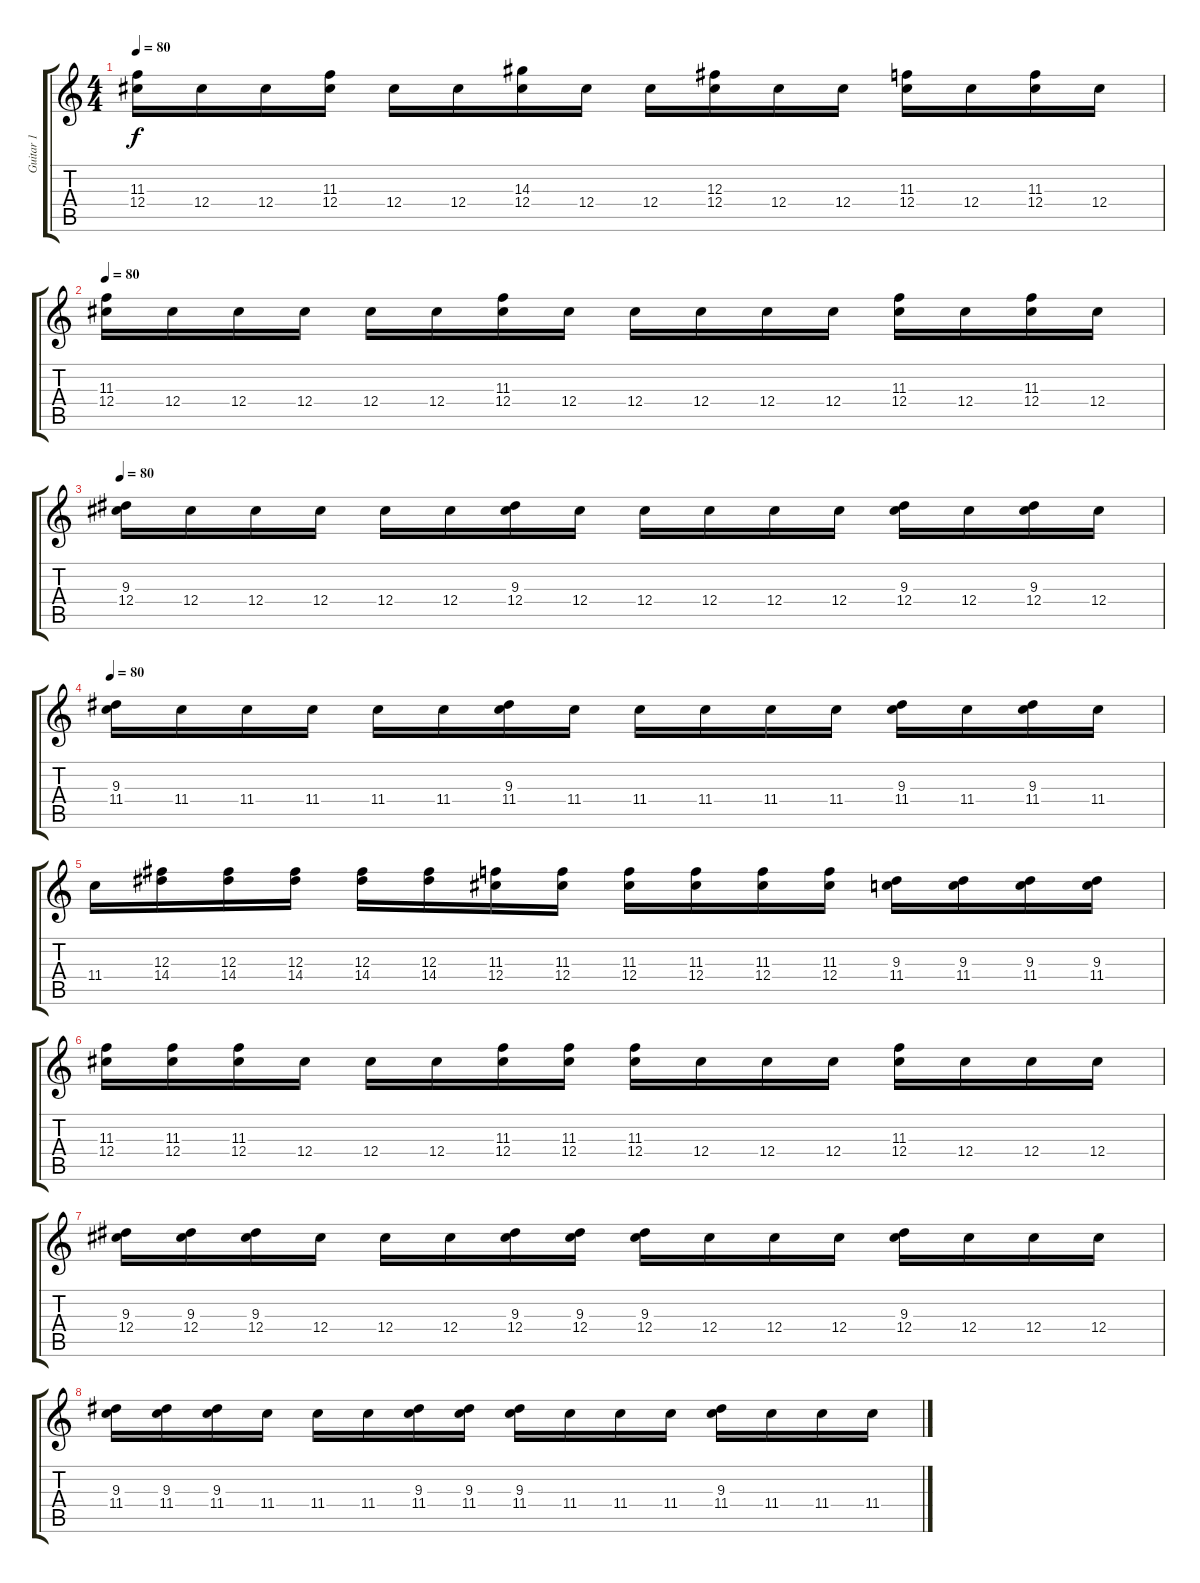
\track ("Guitar 1" "Guitar 1") {instrument distortionguitar}
\staff {score tabs}
\tuning (Eb4 Bb3 Gb3 Db3 Ab2 Db2) {hide}
\ts (4 4)
\tempo 80
\clef g2
\ks c
(11.3 12.4).16{dy f} 12.4.16 12.4.16 (11.3 12.4).16 12.4.16 12.4.16 (14.3 12.4).16 12.4.16 12.4.16 (12.3 12.4).16 12.4.16 12.4.16 (11.3 12.4).16 12.4.16 (11.3 12.4).16 12.4.16 |
\tempo 80
(11.3 12.4).16 12.4.16 12.4.16 12.4.16 12.4.16 12.4.16 (11.3 12.4).16 12.4.16 12.4.16 12.4.16 12.4.16 12.4.16 (11.3 12.4).16 12.4.16 (11.3 12.4).16 12.4.16 |
\tempo 80
(9.3 12.4).16 12.4.16 12.4.16 12.4.16 12.4.16 12.4.16 (9.3 12.4).16 12.4.16 12.4.16 12.4.16 12.4.16 12.4.16 (9.3 12.4).16 12.4.16 (9.3 12.4).16 12.4.16 |
\tempo 80
(9.3 11.4).16 11.4.16 11.4.16 11.4.16 11.4.16 11.4.16 (9.3 11.4).16 11.4.16 11.4.16 11.4.16 11.4.16 11.4.16 (9.3 11.4).16 11.4.16 (9.3 11.4).16 11.4.16 |
11.4.16 (12.3 14.4).16 (12.3 14.4).16 (12.3 14.4).16 (12.3 14.4).16 (12.3 14.4).16 (11.3 12.4).16 (11.3 12.4).16 (11.3 12.4).16 (11.3 12.4).16 (11.3 12.4).16 (11.3 12.4).16 (9.3 11.4).16 (9.3 11.4).16 (9.3 11.4).16 (9.3 11.4).16 |
(11.3 12.4).16 (11.3 12.4).16 (11.3 12.4).16 12.4.16 12.4.16 12.4.16 (11.3 12.4).16 (11.3 12.4).16 (11.3 12.4).16 12.4.16 12.4.16 12.4.16 (11.3 12.4).16 12.4.16 12.4.16 12.4.16 |
(9.3 12.4).16 (9.3 12.4).16 (9.3 12.4).16 12.4.16 12.4.16 12.4.16 (9.3 12.4).16 (9.3 12.4).16 (9.3 12.4).16 12.4.16 12.4.16 12.4.16 (9.3 12.4).16 12.4.16 12.4.16 12.4.16 |
(9.3 11.4).16 (9.3 11.4).16 (9.3 11.4).16 11.4.16 11.4.16 11.4.16 (9.3 11.4).16 (9.3 11.4).16 (9.3 11.4).16 11.4.16 11.4.16 11.4.16 (9.3 11.4).16 11.4.16 11.4.16 11.4.16
